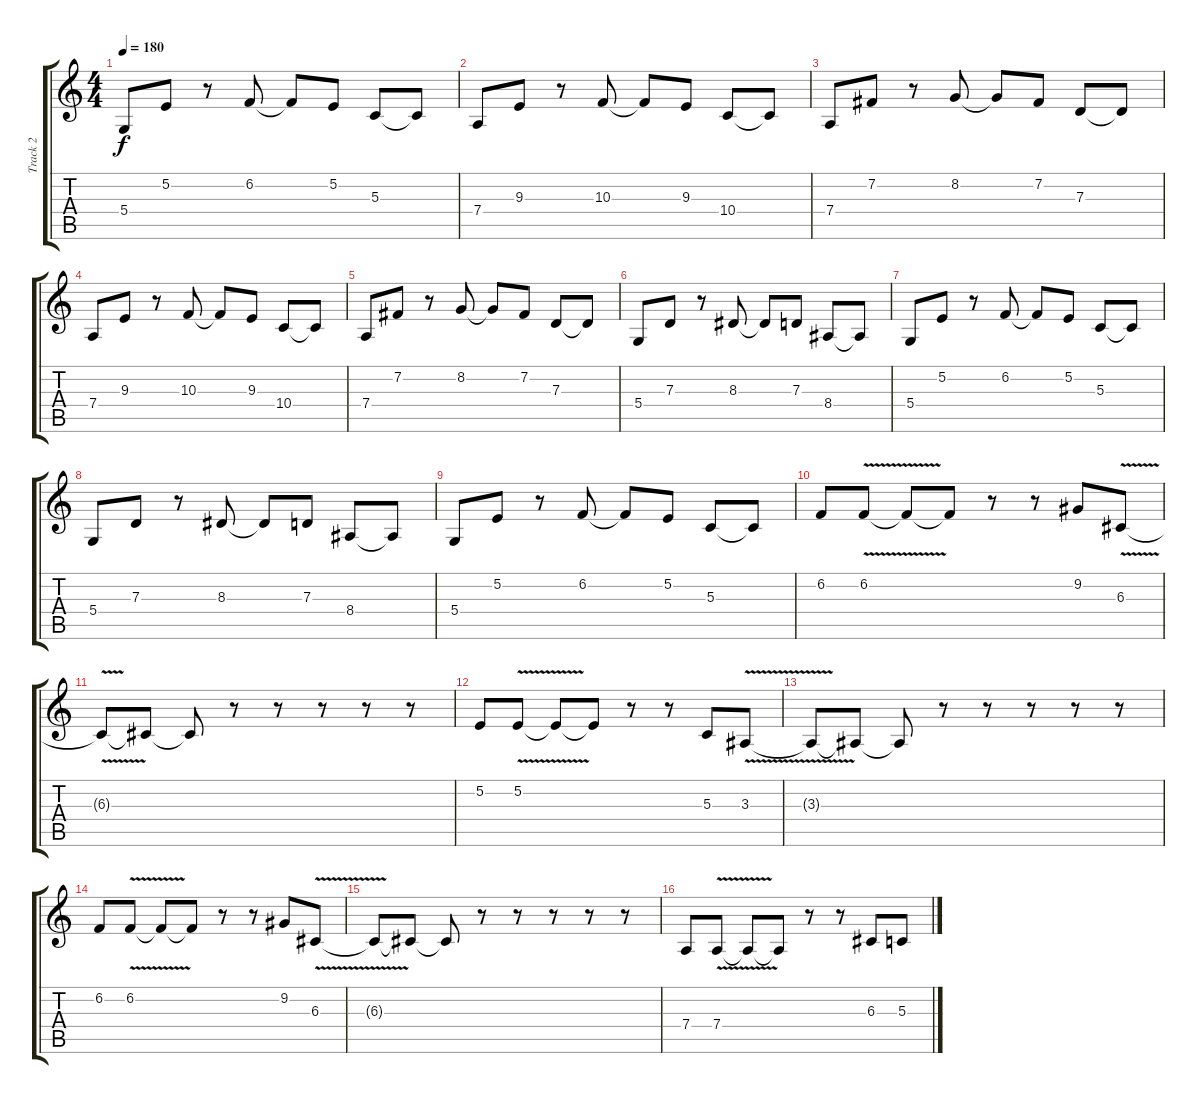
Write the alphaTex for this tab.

\track ("Track 2" "Track 2") {instrument lead5charang}
\staff {score tabs}
\tuning (E4 B3 G3 D3 A2 E2) {hide}
\ts (4 4)
\tempo 180
\clef g2
\ks c
5.4.8{dy f} 5.2.8 r.8 6.2.8 6.2{t}.8 5.2.8 5.3.8 5.3{t}.8 |
7.4.8 9.3.8 r.8 10.3.8 10.3{t}.8 9.3.8 10.4.8 10.4{t}.8 |
7.4.8 7.2.8 r.8 8.2.8 8.2{t}.8 7.2.8 7.3.8 7.3{t}.8 |
7.4.8 9.3.8 r.8 10.3.8 10.3{t}.8 9.3.8 10.4.8 10.4{t}.8 |
7.4.8 7.2.8 r.8 8.2.8 8.2{t}.8 7.2.8 7.3.8 7.3{t}.8 |
5.4.8 7.3.8 r.8 8.3.8 8.3{t}.8 7.3.8 8.4.8 8.4{t}.8 |
5.4.8 5.2.8 r.8 6.2.8 6.2{t}.8 5.2.8 5.3.8 5.3{t}.8 |
5.4.8 7.3.8 r.8 8.3.8 8.3{t}.8 7.3.8 8.4.8 8.4{t}.8 |
5.4.8 5.2.8 r.8 6.2.8 6.2{t}.8 5.2.8 5.3.8 5.3{t}.8 |
6.2.8 6.2{v}.8 6.2{t}.8 6.2{t}.8 r.8 r.8 9.2.8 6.3{v}.8 |
6.3{t}.8 6.3{t}.8 6.3{t}.8 r.8 r.8 r.8 r.8 r.8 |
5.2.8 5.2{v}.8 5.2{t}.8 5.2{t}.8 r.8 r.8 5.3.8 3.3{v}.8 |
3.3{t}.8 3.3{t}.8 3.3{t}.8 r.8 r.8 r.8 r.8 r.8 |
6.2.8 6.2{v}.8 6.2{t}.8 6.2{t}.8 r.8 r.8 9.2.8 6.3{v}.8 |
6.3{t}.8 6.3{t}.8 6.3{t}.8 r.8 r.8 r.8 r.8 r.8 |
7.4.8 7.4{v}.8 7.4{t}.8 7.4{t}.8 r.8 r.8 6.3.8 5.3.8
